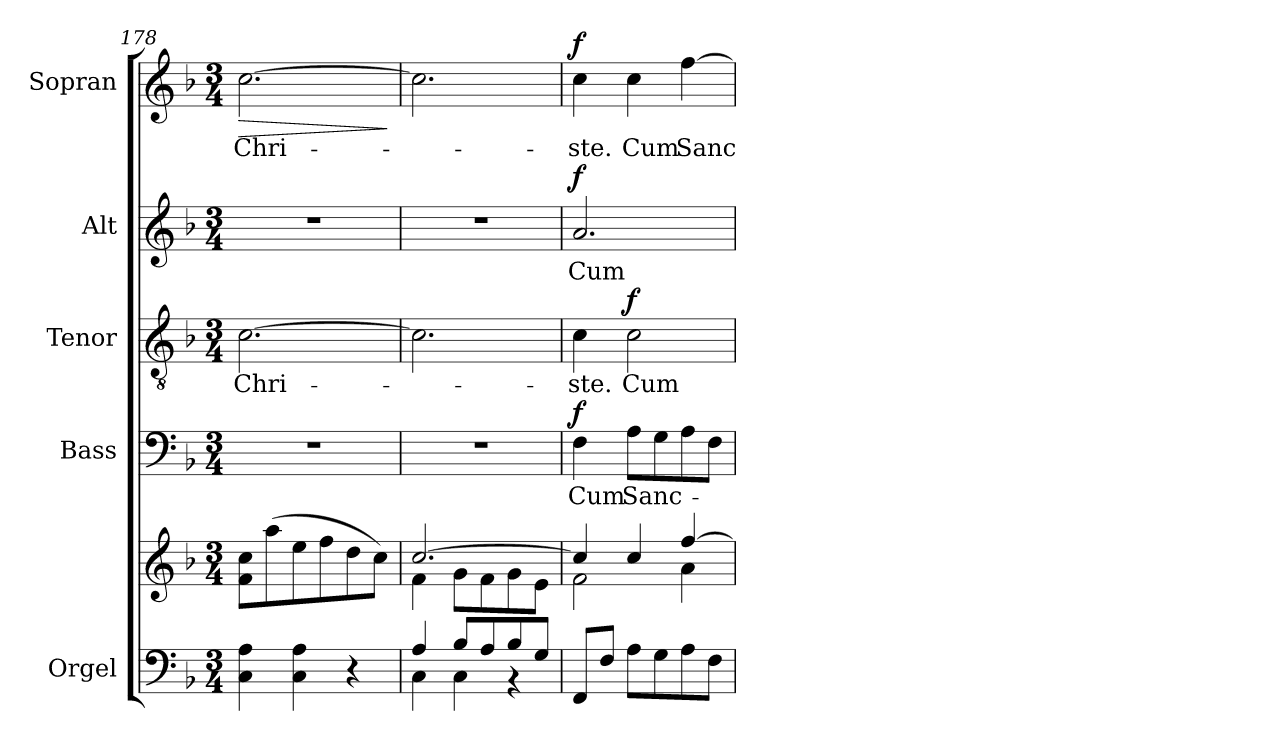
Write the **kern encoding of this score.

**kern	**kern	**kern	**text	**dynam	**kern	**text	**dynam	**kern	**text	**dynam	**kern	**text	**dynam
*part5	*part5	*part4	*part4	*part4	*part3	*part3	*part3	*part2	*part2	*part2	*part1	*part1	*part1
*staff6	*staff5	*staff4	*staff4	*staff4	*staff3	*staff3	*staff3	*staff2	*staff2	*staff2	*staff1	*staff1	*staff1
*I"Orgel	*	*I"Bass	*	*	*I"Tenor	*	*	*I"Alt	*	*	*I"Sopran	*	*
*I'Org.	*	*I'B.	*	*	*I'T.	*	*	*I'A.	*	*	*I'S.	*	*
*clefF4	*clefG2	*clefF4	*	*	*clefGv2	*	*	*clefG2	*	*	*clefG2	*	*
*k[b-]	*k[b-]	*k[b-]	*	*	*k[b-]	*	*	*k[b-]	*	*	*k[b-]	*	*
*F:	*F:	*F:	*	*	*F:	*	*	*F:	*	*	*F:	*	*
*M3/4	*M3/4	*M3/4	*	*	*M3/4	*	*	*M3/4	*	*	*M3/4	*	*
=178	=178	=178	=178	=178	=178	=178	=178	=178	=178	=178	=178	=178	=178
!	!	!	!	!	!	!LO:LY:b	!	!	!	!	!	!LO:LY:b	!LO:HP:b
4C\ 4A\	8f\ 8cc\L	2.r	.	.	[2.c\	Chri-	.	2.r	.	.	[2.cc\	Chri-	>
.	(>8aa\	.	.	.	.	.	.	.	.	.	.	.	.
4C\ 4A\	8ee\	.	.	.	.	.	.	.	.	.	.	.	.
.	8ff\	.	.	.	.	.	.	.	.	.	.	.	.
4r	8dd\	.	.	.	.	.	.	.	.	.	.	.	.
.	8cc\J)	.	.	.	.	.	.	.	.	.	.	.	.
.	.	.	.	.	.	.	.	.	.	.	.	.	]
=179	=179	=179	=179	=179	=179	=179	=179	=179	=179	=179	=179	=179	=179
*^	*^	*	*	*	*	*	*	*	*	*	*	*	*
4A/	4C\	[>2.cc/	4f\	2.r	.	.	2.c\]	.	.	2.r	.	.	2.cc\]	.	.
8B-/L	4C\	.	8g\L	.	.	.	.	.	.	.	.	.	.	.	.
8A/	.	.	8f\	.	.	.	.	.	.	.	.	.	.	.	.
8B-/	4rBB	.	8g\	.	.	.	.	.	.	.	.	.	.	.	.
8G/J	.	.	8e\J	.	.	.	.	.	.	.	.	.	.	.	.
*v	*v	*	*	*	*	*	*	*	*	*	*	*	*	*	*
=180	=180	=180	=180	=180	=180	=180	=180	=180	=180	=180	=180	=180	=180	=180
!	!	!	!	!LO:LY:b	!LO:DY:a	!	!LO:LY:b	!	!	!LO:LY:b	!LO:DY:a	!	!LO:LY:b	!LO:DY:a
8FF/L	4cc/]	2f\	4F\	Cum	f	4c\	-ste.	.	2.a/	Cum	f	4cc\	-ste.	f
8F/J	.	.	.	.	.	.	.	.	.	.	.	.	.	.
!	!	!	!	!LO:LY:b	!	!	!LO:LY:b	!LO:DY:a	!	!	!	!	!LO:LY:b	!
8A\L	4cc/	.	8A\L	Sanc-	.	2c\	Cum	f	.	.	.	4cc\	Cum	.
8G\	.	.	8G\	.	.	.	.	.	.	.	.	.	.	.
!	!	!	!	!	!	!	!	!	!	!	!	!	!LO:LY:b	!
8A\	[>4ff/	4a\	8A\	.	.	.	.	.	.	.	.	[4ff\	Sanc-	.
8F\J	.	.	8F\J	.	.	.	.	.	.	.	.	.	.	.
*	*v	*v	*	*	*	*	*	*	*	*	*	*	*	*
=	=	=	=	=	=	=	=	=	=	=	=	=	=
*-	*-	*-	*-	*-	*-	*-	*-	*-	*-	*-	*-	*-	*-
